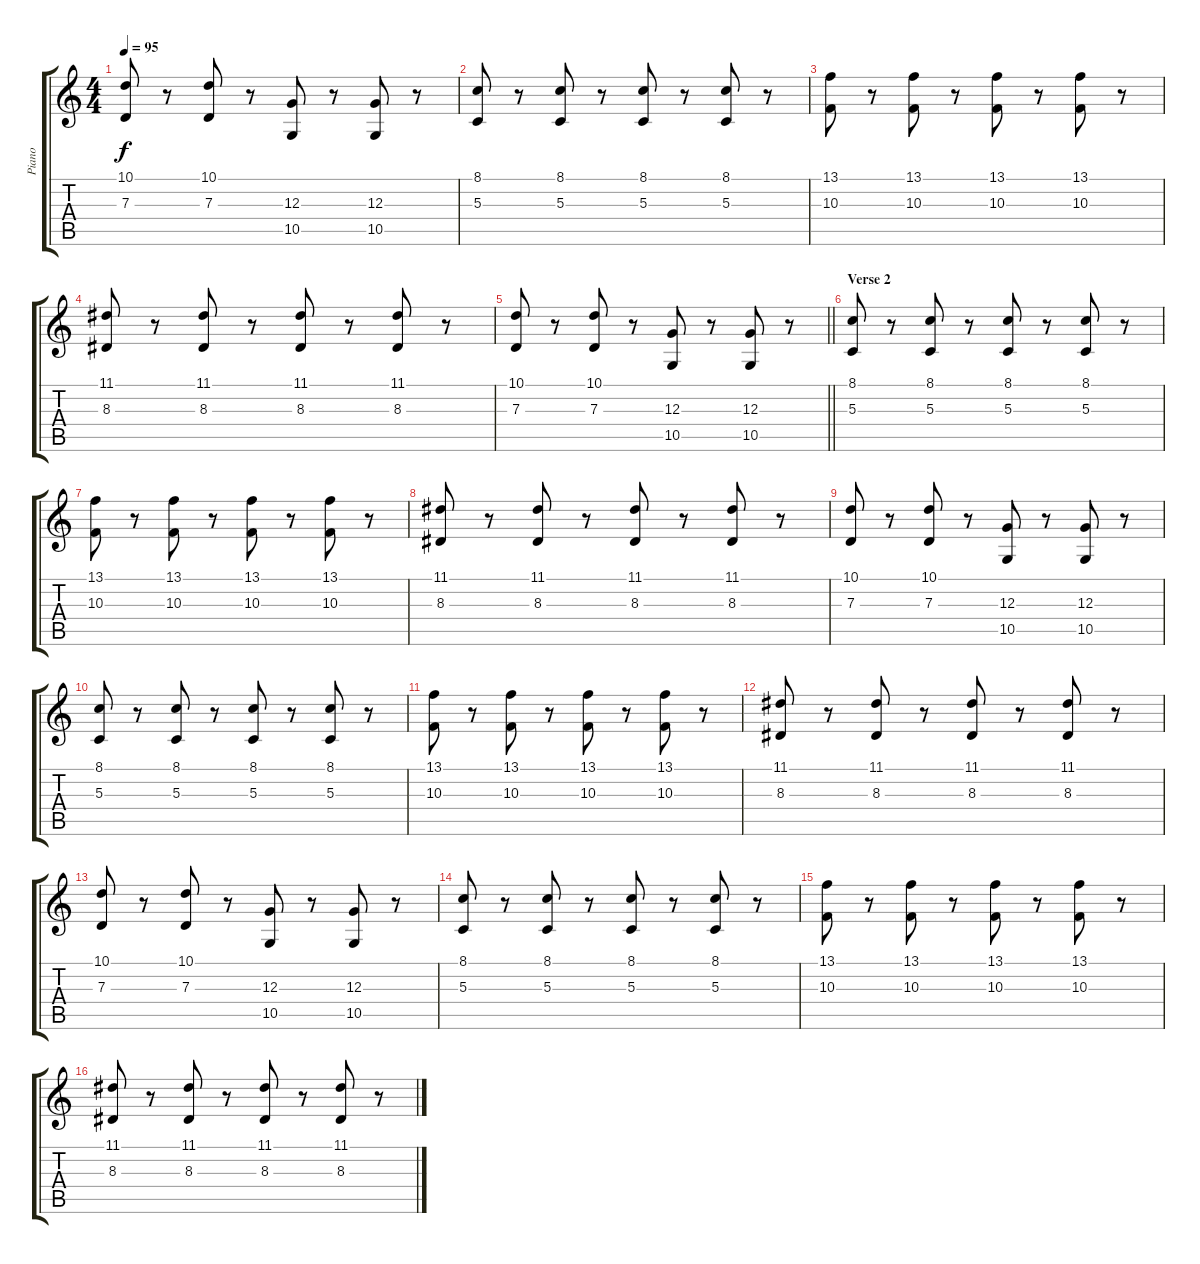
\track ("Piano" "Piano") {instrument acousticgrandpiano}
\staff {score tabs}
\tuning (E4 B3 G3 D3 A2 E2) {hide}
\ts (4 4)
\tempo 95
\clef g2
\ks c
(10.1 7.3).8{dy f} r.8 (10.1 7.3).8 r.8 (12.3 10.5).8 r.8 (12.3 10.5).8 r.8 |
(8.1 5.3).8 r.8 (8.1 5.3).8 r.8 (8.1 5.3).8 r.8 (8.1 5.3).8 r.8 |
(13.1 10.3).8 r.8 (13.1 10.3).8 r.8 (13.1 10.3).8 r.8 (13.1 10.3).8 r.8 |
(11.1 8.3).8 r.8 (11.1 8.3).8 r.8 (11.1 8.3).8 r.8 (11.1 8.3).8 r.8 |
\barLineRight lightlight
(10.1 7.3).8 r.8 (10.1 7.3).8 r.8 (12.3 10.5).8 r.8 (12.3 10.5).8 r.8 |
\section ("" "Verse 2")
(8.1 5.3).8 r.8 (8.1 5.3).8 r.8 (8.1 5.3).8 r.8 (8.1 5.3).8 r.8 |
(13.1 10.3).8 r.8 (13.1 10.3).8 r.8 (13.1 10.3).8 r.8 (13.1 10.3).8 r.8 |
(11.1 8.3).8 r.8 (11.1 8.3).8 r.8 (11.1 8.3).8 r.8 (11.1 8.3).8 r.8 |
(10.1 7.3).8 r.8 (10.1 7.3).8 r.8 (12.3 10.5).8 r.8 (12.3 10.5).8 r.8 |
(8.1 5.3).8 r.8 (8.1 5.3).8 r.8 (8.1 5.3).8 r.8 (8.1 5.3).8 r.8 |
(13.1 10.3).8 r.8 (13.1 10.3).8 r.8 (13.1 10.3).8 r.8 (13.1 10.3).8 r.8 |
(11.1 8.3).8 r.8 (11.1 8.3).8 r.8 (11.1 8.3).8 r.8 (11.1 8.3).8 r.8 |
(10.1 7.3).8 r.8 (10.1 7.3).8 r.8 (12.3 10.5).8 r.8 (12.3 10.5).8 r.8 |
(8.1 5.3).8 r.8 (8.1 5.3).8 r.8 (8.1 5.3).8 r.8 (8.1 5.3).8 r.8 |
(13.1 10.3).8 r.8 (13.1 10.3).8 r.8 (13.1 10.3).8 r.8 (13.1 10.3).8 r.8 |
(11.1 8.3).8 r.8 (11.1 8.3).8 r.8 (11.1 8.3).8 r.8 (11.1 8.3).8 r.8
